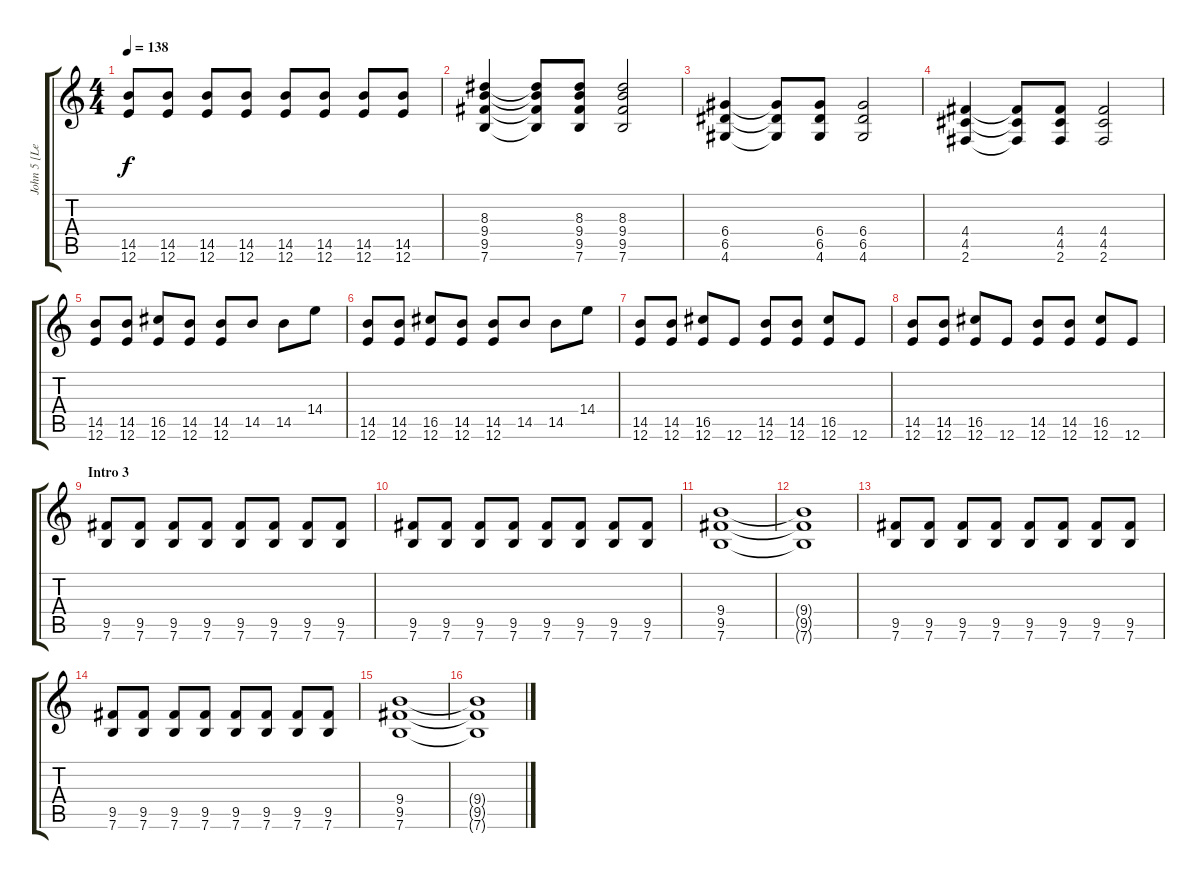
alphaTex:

\track ("John 5 [Lead Guitar]" "John 5 [Le") {instrument overdrivenguitar}
\staff {score tabs}
\tuning (E4 B3 G3 D3 A2 E2) {hide}
\ts (4 4)
\tempo 138
\clef g2
\ks c
(14.5 12.6).8{dy f} (14.5 12.6).8 (14.5 12.6).8 (14.5 12.6).8 (14.5 12.6).8 (14.5 12.6).8 (14.5 12.6).8 (14.5 12.6).8 |
(8.3 9.4 9.5 7.6).4 (8.3{t} 9.4{t} 9.5{t} 7.6{t}).8 (8.3 9.4 9.5 7.6).8 (8.3 9.4 9.5 7.6).2 |
(6.4 6.5 4.6).4 (6.4{t} 6.5{t} 4.6{t}).8 (6.4 6.5 4.6).8 (6.4 6.5 4.6).2 |
(4.4 4.5 2.6).4 (4.4{t} 4.5{t} 2.6{t}).8 (4.4 4.5 2.6).8 (4.4 4.5 2.6).2 |
(14.5 12.6).8 (14.5 12.6).8 (16.5 12.6).8 (14.5 12.6).8 (14.5 12.6).8 14.5.8 14.5.8 14.4.8 |
(14.5 12.6).8 (14.5 12.6).8 (16.5 12.6).8 (14.5 12.6).8 (14.5 12.6).8 14.5.8 14.5.8 14.4.8 |
(14.5 12.6).8 (14.5 12.6).8 (16.5 12.6).8 12.6.8 (14.5 12.6).8 (14.5 12.6).8 (16.5 12.6).8 12.6.8 |
(14.5 12.6).8 (14.5 12.6).8 (16.5 12.6).8 12.6.8 (14.5 12.6).8 (14.5 12.6).8 (16.5 12.6).8 12.6.8 |
\section ("" "Intro 3")
(9.5 7.6).8 (9.5 7.6).8 (9.5 7.6).8 (9.5 7.6).8 (9.5 7.6).8 (9.5 7.6).8 (9.5 7.6).8 (9.5 7.6).8 |
(9.5 7.6).8 (9.5 7.6).8 (9.5 7.6).8 (9.5 7.6).8 (9.5 7.6).8 (9.5 7.6).8 (9.5 7.6).8 (9.5 7.6).8 |
(9.4 9.5 7.6).1 |
(9.4{t} 9.5{t} 7.6{t}).1 |
(9.5 7.6).8 (9.5 7.6).8 (9.5 7.6).8 (9.5 7.6).8 (9.5 7.6).8 (9.5 7.6).8 (9.5 7.6).8 (9.5 7.6).8 |
(9.5 7.6).8 (9.5 7.6).8 (9.5 7.6).8 (9.5 7.6).8 (9.5 7.6).8 (9.5 7.6).8 (9.5 7.6).8 (9.5 7.6).8 |
(9.4 9.5 7.6).1 |
(9.4{t} 9.5{t} 7.6{t}).1
